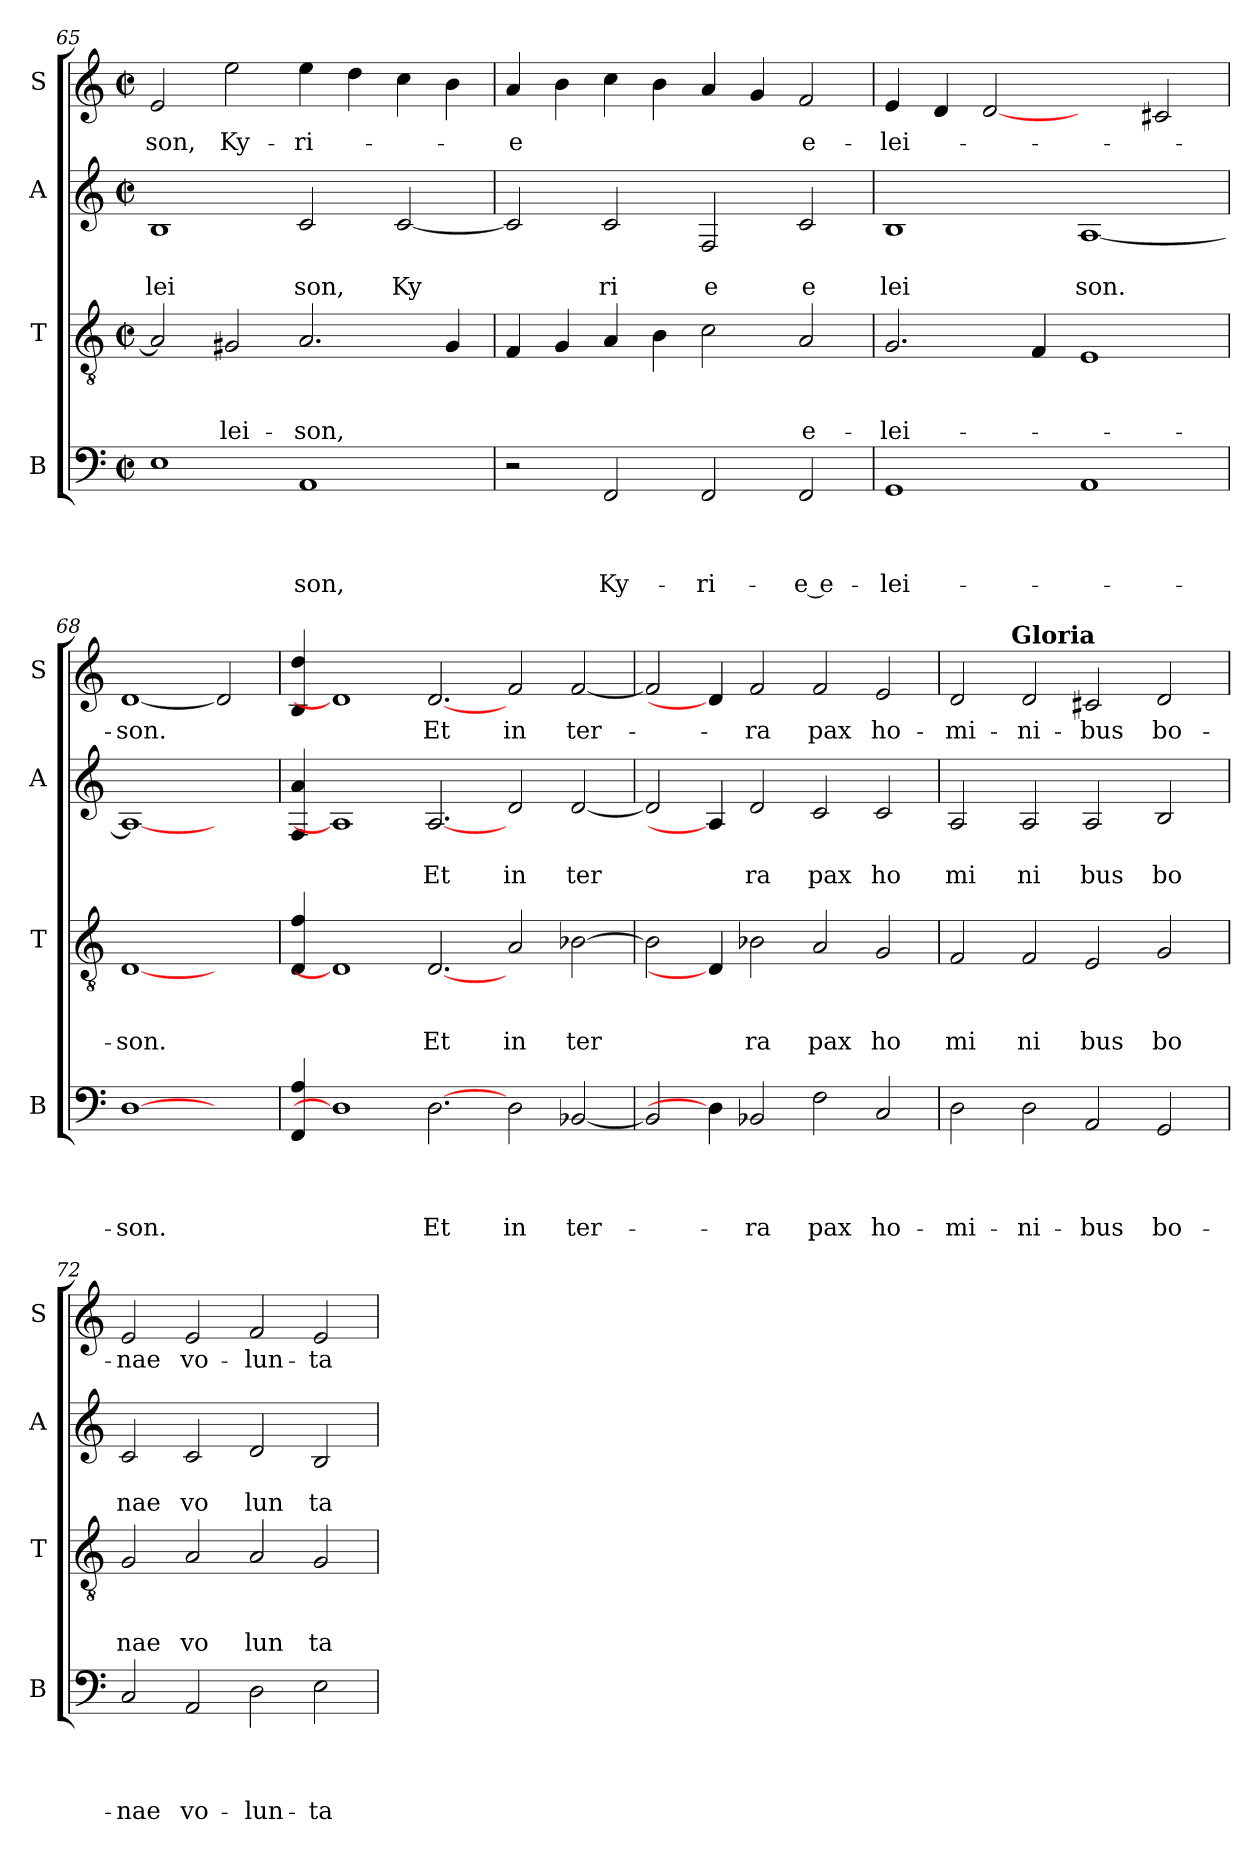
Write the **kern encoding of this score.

**kern	**text	**text	**text	**text	**kern	**text	**text	**text	**kern	**text	**text	**kern	**text
*part4	*part4	*part4	*part4	*part4	*part3	*part3	*part3	*part3	*part2	*part2	*part2	*part1	*part1
*staff4	*staff4	*staff4	*staff4	*staff4	*staff3	*staff3	*staff3	*staff3	*staff2	*staff2	*staff2	*staff1	*staff1
*I"B	*	*	*	*	*I"T	*	*	*	*I"A	*	*	*I"S	*
*I'B	*	*	*	*	*I'T	*	*	*	*I'A	*	*	*I'S	*
*clefF4	*	*	*	*	*clefGv2	*	*	*	*clefG2	*	*	*clefG2	*
*k[]	*	*	*	*	*k[]	*	*	*	*k[]	*	*	*k[]	*
*C:	*	*	*	*	*C:	*	*	*	*C:	*	*	*C:	*
*M2/2	*	*	*	*	*M2/2	*	*	*	*M2/2	*	*	*M2/2	*
*met(c|)	*	*	*	*	*met(c|)	*	*	*	*met(c|)	*	*	*met(c|)	*
=65	=65	=65	=65	=65	=65	=65	=65	=65	=65	=65	=65	=65	=65
!	!	!	!	!	!	!	!	!	!	!	!LO:LY:b	!	!LO:LY:b
1E	.	.	.	.	2A/]	.	.	.	1B	.	lei	2e/	-son,
!	!	!	!	!	!	!	!	!LO:LY:b	!	!	!	!	!LO:LY:b
.	.	.	.	.	2G#/	.	.	-lei-	.	.	.	2ee\	Ky-
!	!	!	!	!LO:LY:b	!	!	!	!LO:LY:b	!	!	!LO:LY:b	!	!LO:LY:b
1AA	.	.	.	-son,	2.A/	.	.	-son,	2c/	.	son,	4ee\	-ri-
.	.	.	.	.	.	.	.	.	.	.	.	4dd\	.
!	!	!	!	!	!	!	!	!	!	!	!LO:LY:b	!	!
.	.	.	.	.	.	.	.	.	[<2c/	.	Ky	4cc\	.
.	.	.	.	.	4G#/	.	.	.	.	.	.	4b\	.
=66	=66	=66	=66	=66	=66	=66	=66	=66	=66	=66	=66	=66	=66
!	!	!	!	!	!	!	!	!	!	!	!	!	!LO:LY:b
2r	.	.	.	.	4F/	.	.	.	2c/]	.	.	4a/	-e
.	.	.	.	.	4G/	.	.	.	.	.	.	4b\	.
!	!	!	!	!LO:LY:b	!	!	!	!	!	!	!LO:LY:b	!	!
2FF/	.	.	.	Ky-	4A/	.	.	.	2c/	.	ri	4cc\	.
.	.	.	.	.	4B\	.	.	.	.	.	.	4b\	.
!	!	!	!	!LO:LY:b	!	!	!	!	!	!	!LO:LY:b	!	!
2FF/	.	.	.	-ri-	2c\	.	.	.	2F/	.	e	4a/	.
.	.	.	.	.	.	.	.	.	.	.	.	4g/	.
!	!	!	!	!LO:LY:b:rj	!	!	!	!LO:LY:b	!	!	!LO:LY:b	!	!LO:LY:b
2FF/	.	.	.	-e e-	2A/	.	.	e-	2c/	.	e	2f/	e-
=67	=67	=67	=67	=67	=67	=67	=67	=67	=67	=67	=67	=67	=67
!	!	!	!	!LO:LY:b	!	!	!	!LO:LY:b	!	!	!LO:LY:b	!	!LO:LY:b
1GG	.	.	.	-lei-	2.G/	.	.	-lei-	1B	.	lei	4e/	-lei-
.	.	.	.	.	.	.	.	.	.	.	.	4d/	.
.	.	.	.	.	.	.	.	.	.	.	.	[2d	.
.	.	.	.	.	4F/	.	.	.	.	.	.	.	.
!	!	!	!	!	!	!	!	!	!	!	!LO:LY:b	!	!
1AA	.	.	.	.	1E	.	.	.	[<1A	.	son.	2ryy	.
.	.	.	.	.	.	.	.	.	.	.	.	2c#/	.
=68	=68	=68	=68	=68	=68	=68	=68	=68	=68	=68	=68	=68	=68
!	!	!	!	!LO:LY:b	!	!	!	!LO:LY:b	!	!	!	!	!LO:LY:b
[1D	.	.	.	-son.	[1D	.	.	-son.	1A_	.	.	[1d	-son.
2ryy	.	.	.	.	2ryy	.	.	.	2ryy	.	.	2d]	.
!!LO:LB:g=z
=69!	=69!	=69!	=69!	=69!	=69!	=69!	=69!	=69!	=69!	=69!	=69!	=69!	=69!
4FF/ 4A/	.	.	.	.	4D/ 4f/	.	.	.	4F/ 4a/	.	.	4B/ 4dd/	.
1D]	.	.	.	.	1D]	.	.	.	1A]	.	.	1d]	.
!	!	!	!	!LO:LY:b	!	!	!	!LO:LY:b	!	!	!LO:LY:b	!	!LO:LY:b
[2.D	.	.	.	Et	[2.D	.	.	Et	[2.A	.	Et	[2.d	Et
!	!	!	!	!LO:LY:b	!	!	!	!LO:LY:b	!	!	!LO:LY:b	!	!LO:LY:b
2D\	.	.	.	in	2A/	.	.	in	2d/	.	in	2f/	in
!	!	!	!	!LO:LY:b	!	!	!	!LO:LY:b	!	!	!LO:LY:b	!	!LO:LY:b
[<2BB-X/	.	.	.	ter-	[>2B-X\	.	.	ter	[<2d/	.	ter	[<2f/	ter-
=70	=70	=70	=70	=70	=70	=70	=70	=70	=70	=70	=70	=70	=70
2BB-/]	.	.	.	.	2B-\]	.	.	.	2d/]	.	.	2f/]	.
4D]	.	.	.	.	4D]	.	.	.	4A]	.	.	4d]	.
!	!	!	!	!LO:LY:b	!	!	!	!LO:LY:b	!	!	!LO:LY:b	!	!LO:LY:b
2BB-X/	.	.	.	-ra	2B-X\	.	.	ra	2d/	.	ra	2f/	-ra
!	!	!	!	!LO:LY:b	!	!	!	!LO:LY:b	!	!	!LO:LY:b	!	!LO:LY:b
2F\	.	.	.	pax	2A/	.	.	pax	2c/	.	pax	2f/	pax
!	!	!	!	!LO:LY:b	!	!	!	!LO:LY:b	!	!	!LO:LY:b	!	!LO:LY:b
2C/	.	.	.	ho-	2G/	.	.	ho	2c/	.	ho	2e/	ho-
=71	=71	=71	=71	=71	=71	=71	=71	=71	=71	=71	=71	=71	=71
!	!	!	!	!LO:LY:b	!	!	!	!LO:LY:b	!	!	!LO:LY:b	!	!LO:LY:b
*	*	*	*	*	*	*	*	*	*	*	*	*^	*
2D\	.	.	.	-mi-	2F/	.	.	mi	2A/	.	mi	2d/	4...ryy	-mi-
!	!	!	!	!	!	!	!	!	!	!	!	!	!LO:TX:a:B:t=Gloria	!
.	.	.	.	.	.	.	.	.	.	.	.	.	1ryy	.
!	!	!	!	!LO:LY:b	!	!	!	!LO:LY:b	!	!	!LO:LY:b	!	!	!LO:LY:b
2D\	.	.	.	-ni-	2F/	.	.	ni	2A/	.	ni	2d/	.	-ni-
!	!	!	!	!LO:LY:b	!	!	!	!LO:LY:b	!	!	!LO:LY:b	!	!	!LO:LY:b
2AA/	.	.	.	-bus	2E/	.	.	bus	2A/	.	bus	2c#X/	.	-bus
.	.	.	.	.	.	.	.	.	.	.	.	.	2ryy	.
!	!	!	!	!LO:LY:b	!	!	!	!LO:LY:b	!	!	!LO:LY:b	!	!	!LO:LY:b
2GG/	.	.	.	bo-	2G/	.	.	bo	2B/	.	bo	2d/	.	bo-
.	.	.	.	.	.	.	.	.	.	.	.	.	32ryy	.
=72	=72	=72	=72	=72	=72	=72	=72	=72	=72	=72	=72	=72	=72	=72
!	!	!	!	!LO:LY:b	!	!	!	!LO:LY:b	!	!	!LO:LY:b	!	!	!LO:LY:b
*	*	*	*	*	*	*	*	*	*	*	*	*v	*v	*
2C/	.	.	.	-nae	2G/	.	.	nae	2c/	.	nae	2e/	-nae
!	!	!	!	!LO:LY:b	!	!	!	!LO:LY:b	!	!	!LO:LY:b	!	!LO:LY:b
2AA/	.	.	.	vo-	2A/	.	.	vo	2c/	.	vo	2e/	vo-
!	!	!	!	!LO:LY:b	!	!	!	!LO:LY:b	!	!	!LO:LY:b	!	!LO:LY:b
2D\	.	.	.	-lun-	2A/	.	.	lun	2d/	.	lun	2f/	-lun-
!	!	!	!	!LO:LY:b	!	!	!	!LO:LY:b	!	!	!LO:LY:b	!	!LO:LY:b
2E\	.	.	.	-ta-	2G/	.	.	ta	2B/	.	ta	2e</	-ta-
=	=	=	=	=	=	=	=	=	=	=	=	=	=
*-	*-	*-	*-	*-	*-	*-	*-	*-	*-	*-	*-	*-	*-
